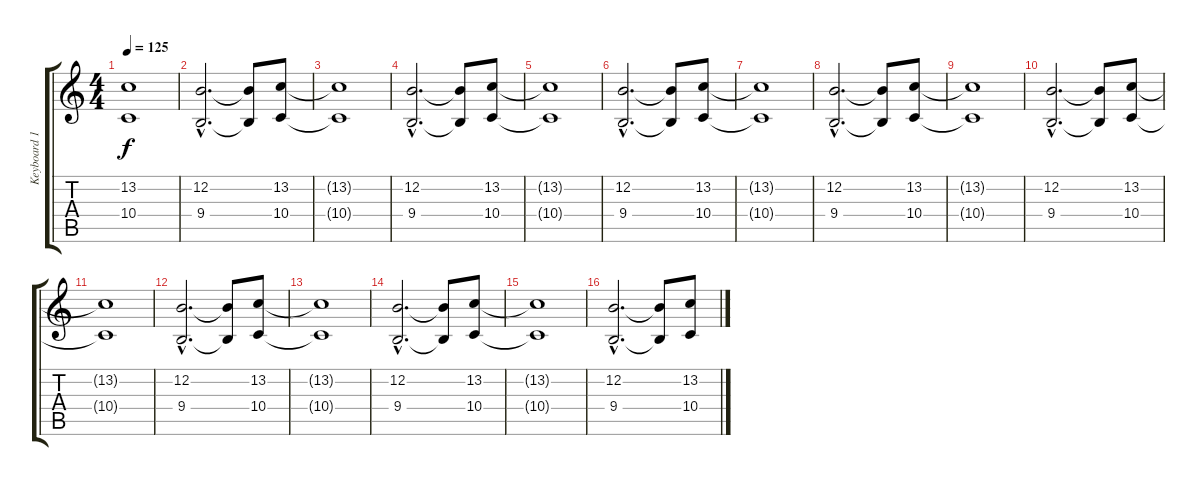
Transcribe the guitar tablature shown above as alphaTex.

\track ("Keyboard 1" "Keyboard 1") {instrument stringensemble1}
\staff {score tabs}
\tuning (E4 B3 G3 D3 A2 E2) {hide}
\ts (4 4)
\tempo 125
\clef g2
\ks c
(13.2{t} 10.4{t}).1{dy f} |
(12.2{hac} 9.4{hac}).2{d} (12.2{t} 9.4{t}).8 (13.2 10.4).8 |
(13.2{t} 10.4{t}).1 |
(12.2{hac} 9.4{hac}).2{d} (12.2{t} 9.4{t}).8 (13.2 10.4).8 |
(13.2{t} 10.4{t}).1 |
(12.2{hac} 9.4{hac}).2{d} (12.2{t} 9.4{t}).8 (13.2 10.4).8 |
(13.2{t} 10.4{t}).1 |
(12.2{hac} 9.4{hac}).2{d} (12.2{t} 9.4{t}).8 (13.2 10.4).8 |
(13.2{t} 10.4{t}).1 |
(12.2{hac} 9.4{hac}).2{d} (12.2{t} 9.4{t}).8 (13.2 10.4).8 |
(13.2{t} 10.4{t}).1 |
\section ("" "")
(12.2{hac} 9.4{hac}).2{d} (12.2{t} 9.4{t}).8 (13.2 10.4).8 |
(13.2{t} 10.4{t}).1 |
(12.2{hac} 9.4{hac}).2{d} (12.2{t} 9.4{t}).8 (13.2 10.4).8 |
(13.2{t} 10.4{t}).1 |
(12.2{hac} 9.4{hac}).2{d} (12.2{t} 9.4{t}).8 (13.2 10.4).8
